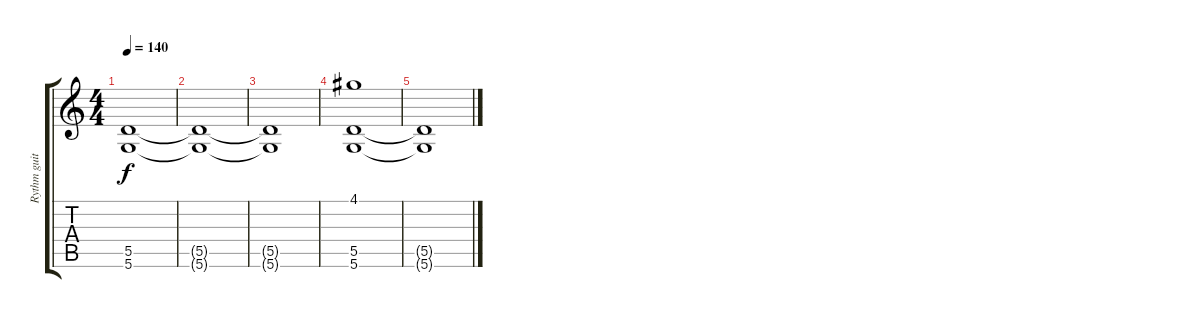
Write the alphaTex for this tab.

\track ("Rythm guitar" "Rythm guit") {instrument distortionguitar}
\staff {score tabs}
\tuning (E4 A3 G3 D3 A2 D2) {hide}
\ts (4 4)
\tempo 140
\clef g2
\ks c
(5.5{t} 5.6{t}).1{dy f} |
(5.5{t} 5.6{t}).1 |
(5.5{t} 5.6{t}).1 |
(4.1 5.5 5.6).1{instrument tubularbells} |
(5.5{t} 5.6{t}).1
